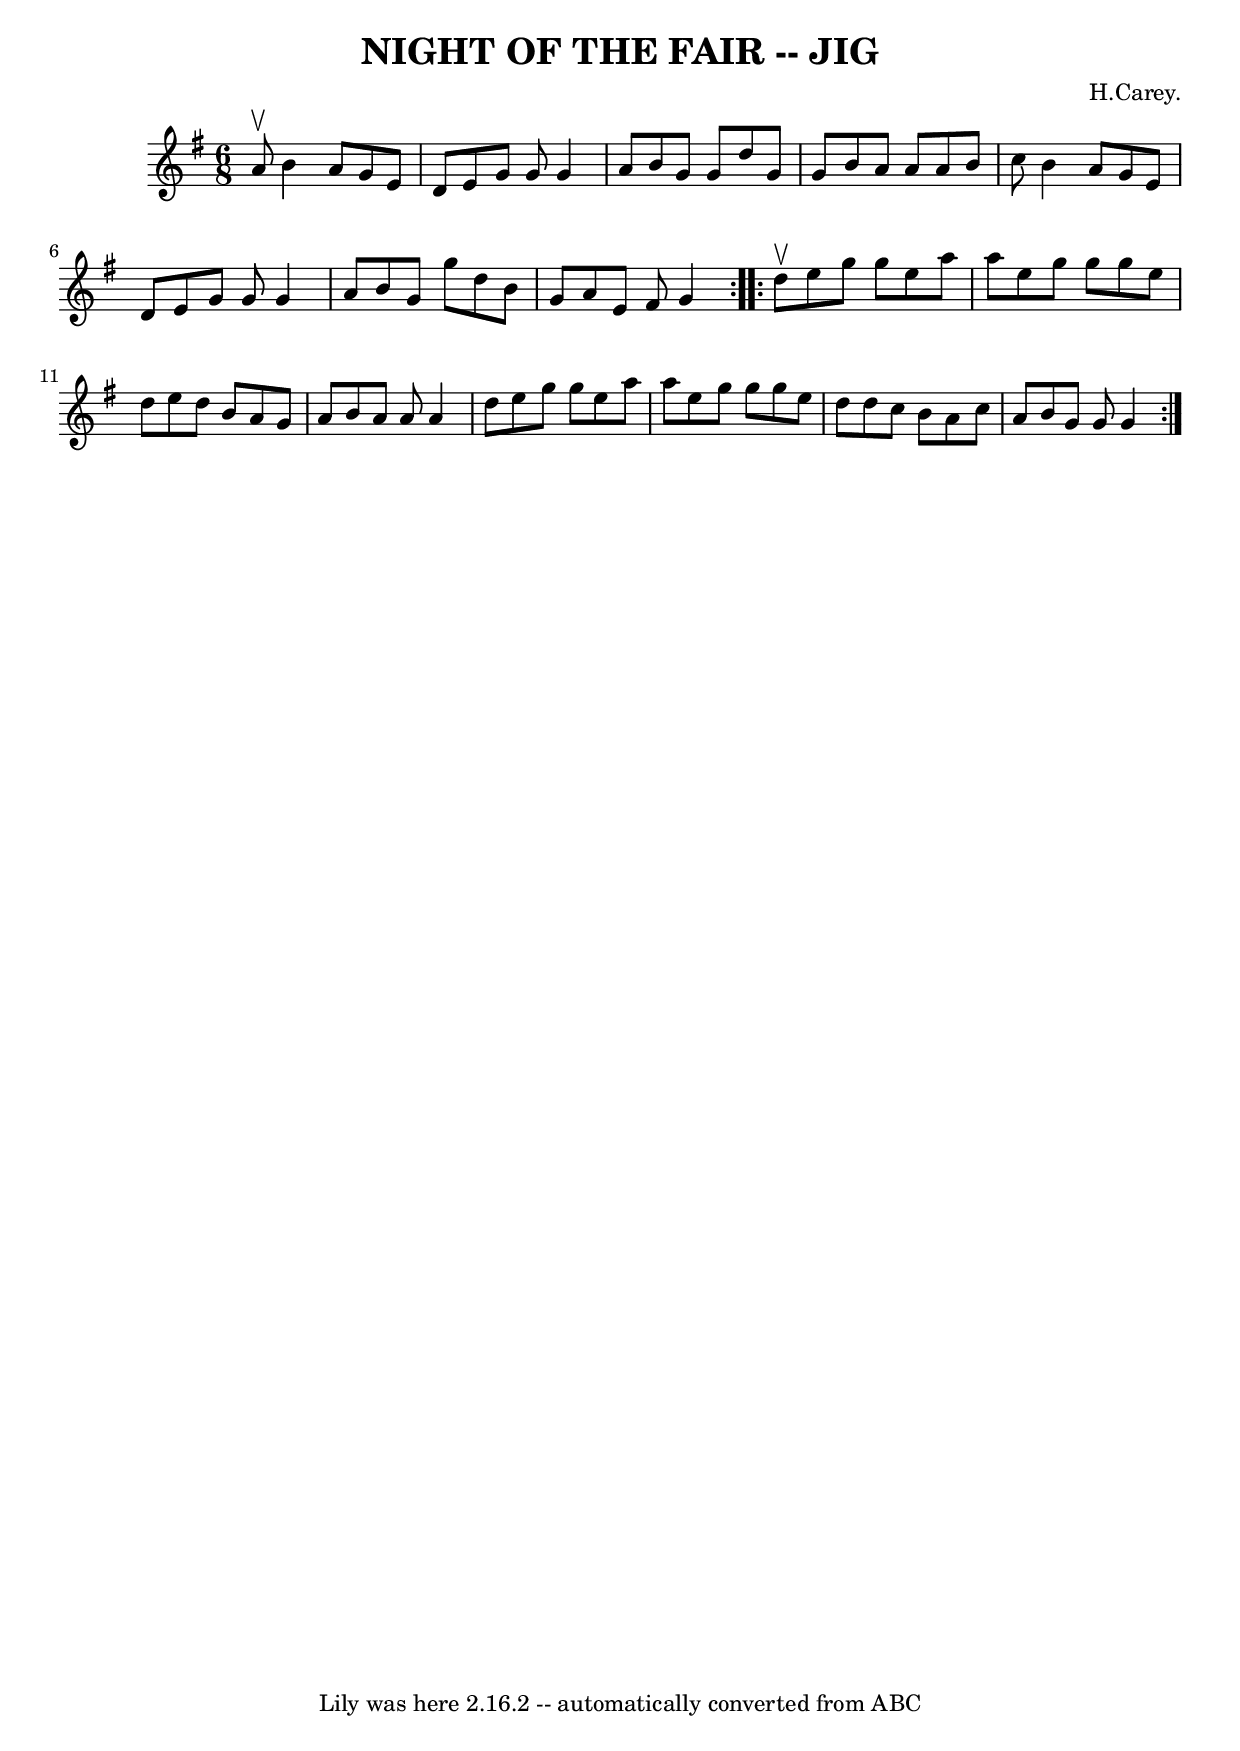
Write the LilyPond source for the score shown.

\version "2.16.2"
\include "Mammoth.ily"
\header {
	%% book = "Ryan's Mammoth Collection of Fiddle Tunes"
	composer = "H.Carey."
	crossRefNumber = "1"
	footnotes = ""
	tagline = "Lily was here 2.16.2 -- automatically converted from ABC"
	title = "NIGHT OF THE FAIR -- JIG"
}
voicedefault =  {


\repeat volta 2 {
\time 6/8 
\key g \major a'8^\upbow       |
 b'4 a'8 g'8 e'8 
 d'8    |
 e'8 g'8 g'8 g'4 a'8    |
 b'8 g'8   
 g'8 d''8 g'8 g'8    |
 b'8 a'8 a'8 a'8 b'8    
c''8        |
 b'4 a'8 g'8 e'8 d'8    |
 e'8 g'8 
 g'8 g'4 a'8    |
 b'8 g'8 g''8 d''8 b'8 g'8    
|
 a'8 e'8 fis'8 g'4    }     \repeat volta 2 { d''8^\upbow 
      |
 e''8 g''8 g''8 e''8 a''8 a''8    |
   
e''8 g''8 g''8 g''8 e''8 d''8    |
 e''8 d''8 b'8  
 a'8 g'8 a'8    |
 b'8 a'8 a'8 a'4 d''8        
|
 e''8 g''8 g''8 e''8 a''8 a''8    |
 e''8    
g''8 g''8 g''8 e''8 d''8    |
 d''8 c''8 b'8 a'8   
 c''8 a'8    |
 b'8 g'8 g'8 g'4    }   
}

\score{
    <<

	\context Staff="default"
	{
	    \voicedefault 
	}

    >>
	\layout {
	}
	\midi {}
}
